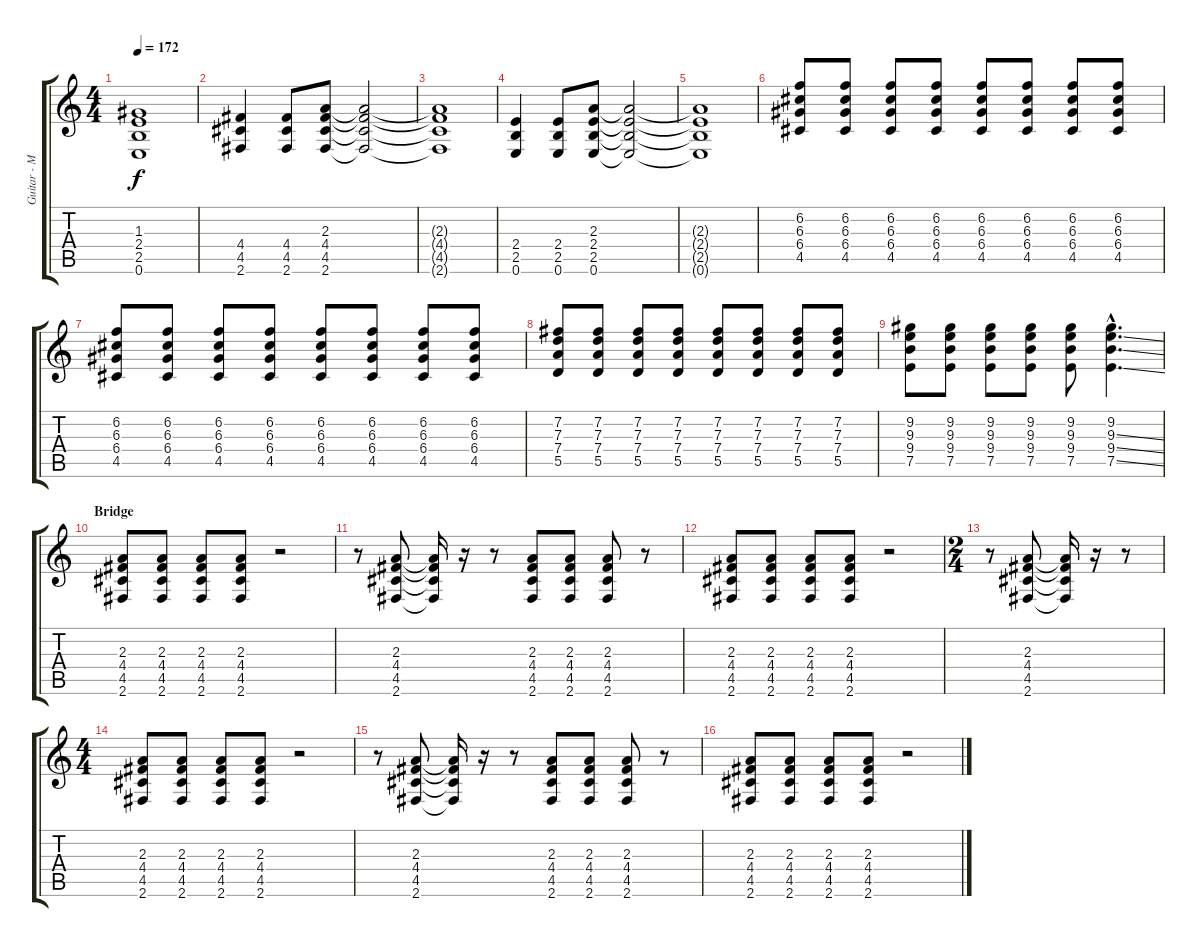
\track ("Guitar - Mark Engles" "Guitar - M") {instrument distortionguitar}
\staff {score tabs}
\tuning (E4 B3 G3 D3 A2 E2) {hide}
\ts (4 4)
\tempo 172
\clef g2
\ks c
(1.3 2.4{t} 2.5{t} 0.6{t}).1{dy f} |
(4.4 4.5 2.6).4 (4.4 4.5 2.6).8 (2.3 4.4 4.5 2.6).8 (2.3{t} 4.4{t} 4.5{t} 2.6{t}).2 |
(2.3{t} 4.4{t} 4.5{t} 2.6{t}).1 |
(2.4 2.5 0.6).4 (2.4 2.5 0.6).8 (2.3 2.4 2.5 0.6).8 (2.3{t} 2.4{t} 2.5{t} 0.6{t}).2 |
(2.3{t} 2.4{t} 2.5{t} 0.6{t}).1 |
(6.2 6.3 6.4 4.5).8 (6.2 6.3 6.4 4.5).8 (6.2 6.3 6.4 4.5).8 (6.2 6.3 6.4 4.5).8 (6.2 6.3 6.4 4.5).8 (6.2 6.3 6.4 4.5).8 (6.2 6.3 6.4 4.5).8 (6.2 6.3 6.4 4.5).8 |
(6.2 6.3 6.4 4.5).8 (6.2 6.3 6.4 4.5).8 (6.2 6.3 6.4 4.5).8 (6.2 6.3 6.4 4.5).8 (6.2 6.3 6.4 4.5).8 (6.2 6.3 6.4 4.5).8 (6.2 6.3 6.4 4.5).8 (6.2 6.3 6.4 4.5).8 |
(7.2 7.3 7.4 5.5).8 (7.2 7.3 7.4 5.5).8 (7.2 7.3 7.4 5.5).8 (7.2 7.3 7.4 5.5).8 (7.2 7.3 7.4 5.5).8 (7.2 7.3 7.4 5.5).8 (7.2 7.3 7.4 5.5).8 (7.2 7.3 7.4 5.5).8 |
(9.2 9.3 9.4 7.5).8 (9.2 9.3 9.4 7.5).8 (9.2 9.3 9.4 7.5).8 (9.2 9.3 9.4 7.5).8 (9.2 9.3 9.4 7.5).8 (9.2{hac} 9.3{ss hac} 9.4{ss hac} 7.5{ss hac}).4{d} |
\section ("" "Bridge")
(2.3 4.4 4.5 2.6).8 (2.3 4.4 4.5 2.6).8 (2.3 4.4 4.5 2.6).8 (2.3 4.4 4.5 2.6).8 r.2 |
r.8 (2.3 4.4 4.5 2.6).8 (2.3{t} 4.4{t} 4.5{t} 2.6{t}).16 r.16 r.8 (2.3 4.4 4.5 2.6).8 (2.3 4.4 4.5 2.6).8 (2.3 4.4 4.5 2.6).8 r.8 |
(2.3 4.4 4.5 2.6).8 (2.3 4.4 4.5 2.6).8 (2.3 4.4 4.5 2.6).8 (2.3 4.4 4.5 2.6).8 r.2 |
\ts (2 4)
r.8 (2.3 4.4 4.5 2.6).8 (2.3{t} 4.4{t} 4.5{t} 2.6{t}).16 r.16 r.8 |
\ts (4 4)
(2.3 4.4 4.5 2.6).8 (2.3 4.4 4.5 2.6).8 (2.3 4.4 4.5 2.6).8 (2.3 4.4 4.5 2.6).8 r.2 |
r.8 (2.3 4.4 4.5 2.6).8 (2.3{t} 4.4{t} 4.5{t} 2.6{t}).16 r.16 r.8 (2.3 4.4 4.5 2.6).8 (2.3 4.4 4.5 2.6).8 (2.3 4.4 4.5 2.6).8 r.8 |
(2.3 4.4 4.5 2.6).8 (2.3 4.4 4.5 2.6).8 (2.3 4.4 4.5 2.6).8 (2.3 4.4 4.5 2.6).8 r.2
